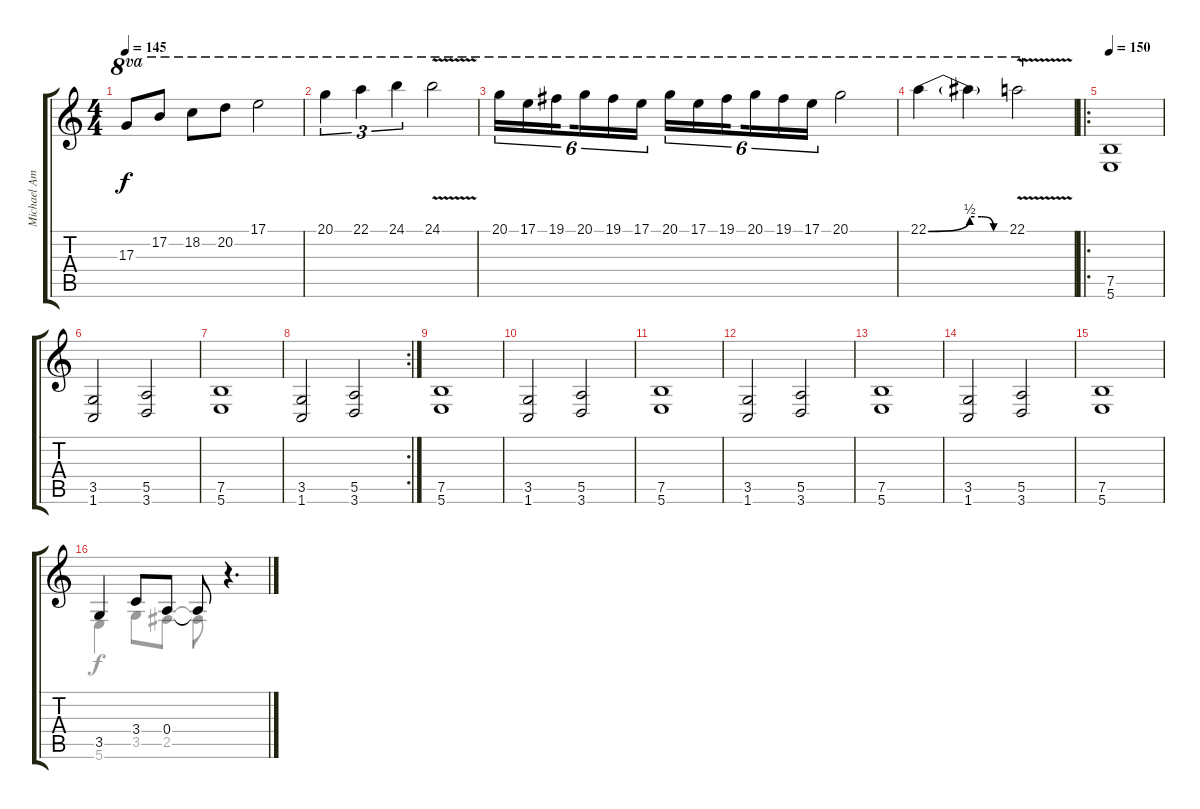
\track ("Michael Amott" "Michael Am") {instrument distortionguitar}
\staff {score tabs}
\tuning (B3 Gb3 D3 A2 E2 B1) {hide}
\voice
\ts (4 4)
\tempo 145
\clef g2
\ks c
17.3.8{ot 8va dy f} 17.2.8{ot 8va} 18.2.8{ot 8va} 20.2.8{ot 8va} 17.1.2{ot 8va} |
20.1.4{tu (3 2) ot 8va} 22.1.4{tu (3 2) ot 8va} 24.1.4{tu (3 2) ot 8va} 24.1{v}.2{ot 8va} |
20.1.16{tu (6 4) ot 8va} 17.1.16{tu (6 4) ot 8va} 19.1.16{tu (6 4) ot 8va beam splitsecondary} 20.1.16{tu (6 4) ot 8va} 19.1.16{tu (6 4) ot 8va} 17.1.16{tu (6 4) ot 8va} 20.1.16{tu (6 4) ot 8va} 17.1.16{tu (6 4) ot 8va} 19.1.16{tu (6 4) ot 8va beam splitsecondary} 20.1.16{tu (6 4) ot 8va} 19.1.16{tu (6 4) ot 8va} 17.1.16{tu (6 4) ot 8va} 20.1.2{ot 8va} |
22.1{be (bend 0 0 60 2)}.4{ot 8va} 22.1{be (custom 0 2 20 2 40 0 60 0) t}.4{ot 8va} 22.1{v}.2{ot 8va} |
\ro
\tempo 150
(7.5 5.6).1 |
(3.5 1.6).2 (5.5 3.6).2 |
(7.5 5.6).1 |
\rc 2
(3.5 1.6).2 (5.5 3.6).2 |
(7.5 5.6).1 |
(3.5 1.6).2 (5.5 3.6).2 |
(7.5 5.6).1 |
(3.5 1.6).2 (5.5 3.6).2 |
(7.5 5.6).1 |
(3.5 1.6).2 (5.5 3.6).2 |
(7.5 5.6).1 |
3.5.4 3.4.8 0.4.8 0.4{t}.8 r.4{d}
\voice
\clef g2
\ottava regular
\simile none
\ks c
|
|
|
|
|
|
|
|
|
|
|
|
|
|
|
5.6.4 3.5.8 2.5.8 2.5{t}.8 r.4{d}
